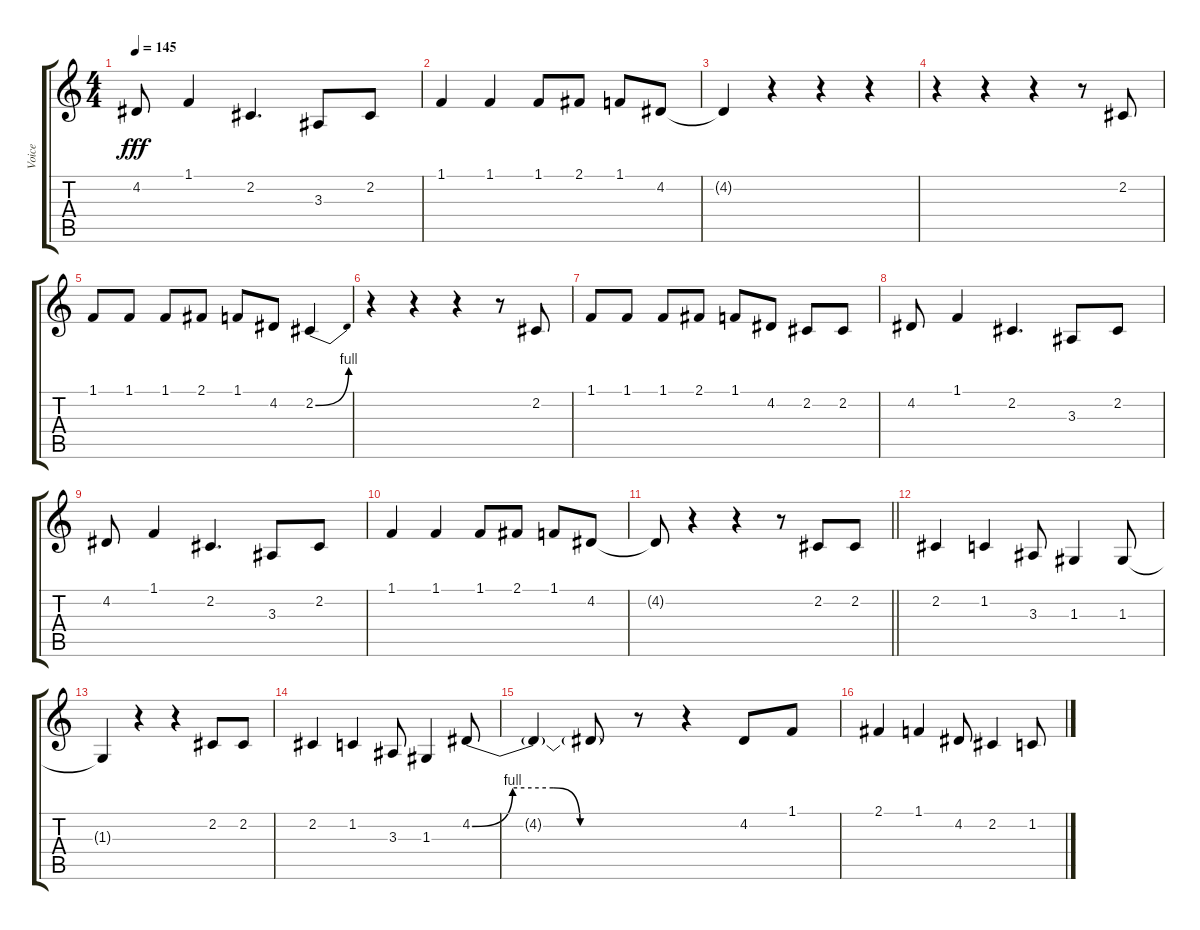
\track ("Voice" "Voice") {instrument drawbarorgan}
\staff {score tabs}
\tuning (E4 B3 G3 D3 A2 E2) {hide}
\ts (4 4)
\tempo 145
\clef g2
\ks c
4.2.8{dy fff} 1.1.4 2.2.4{d} 3.3.8 2.2.8 |
1.1.4 1.1.4 1.1.8 2.1.8 1.1.8 4.2.8 |
4.2{t}.4 r.4 r.4 r.4 |
r.4 r.4 r.4 r.8 2.2.8 |
1.1.8 1.1.8 1.1.8 2.1.8 1.1.8 4.2.8 2.2{be (bend 0 0 60 4)}.4 |
r.4 r.4 r.4 r.8 2.2.8 |
1.1.8 1.1.8 1.1.8 2.1.8 1.1.8 4.2.8 2.2.8 2.2.8 |
4.2.8 1.1.4 2.2.4{d} 3.3.8 2.2.8 |
4.2.8 1.1.4 2.2.4{d} 3.3.8 2.2.8 |
1.1.4 1.1.4 1.1.8 2.1.8 1.1.8 4.2.8 |
\barLineRight lightlight
4.2{t}.8 r.4 r.4 r.8 2.2.8 2.2.8 |
2.2.4 1.2.4 3.3.8 1.3.4 1.3.8 |
1.3{t}.4 r.4 r.4 2.2.8 2.2.8 |
2.2.4 1.2.4 3.3.8 1.3.4 4.2{be (custom 0 0 15 4 30 4 40 0 51 0 60 0)}.8 |
4.2{t}.4 4.2{t}.8 r.8 r.4 4.2.8 1.1.8 |
2.1.4 1.1.4 4.2.8 2.2.4 1.2.8
